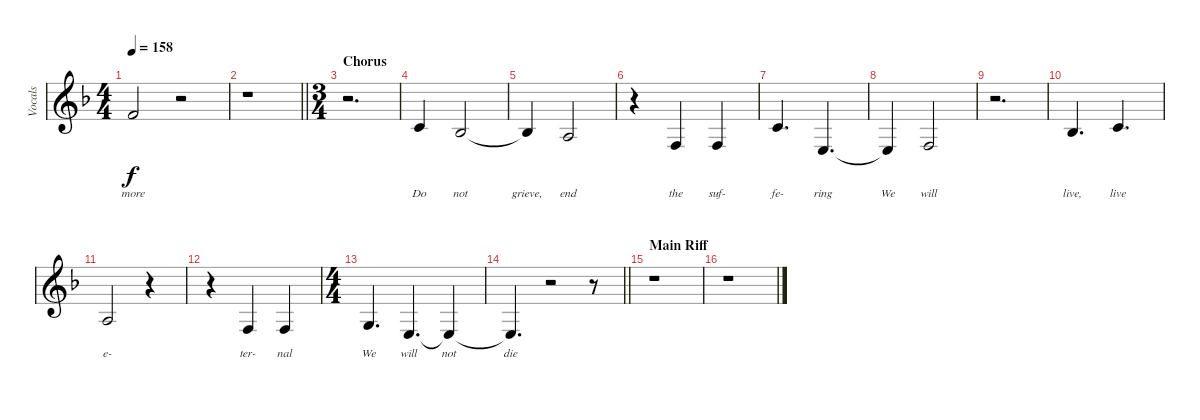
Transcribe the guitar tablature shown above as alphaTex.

\track ("Vocals" "Vocals") {instrument lead6voice}
\staff {score}
\tuning (D4 A3 F3 C3 G2 C2) {hide}
\ts (4 4)
\tempo 158
\clef g2
\ks f
8.2.2{lyrics (0 "more") lyrics (1 "") lyrics (2 "") lyrics (3 "") lyrics (4 "") dy f} r.2 |
\barLineRight lightlight
r.1 |
\ts (3 4)
\section ("" "Chorus")
r.2{d} |
7.3.4{lyrics (0 "Do") lyrics (1 "") lyrics (2 "") lyrics (3 "") lyrics (4 "")} 10.4.2{lyrics (0 "not") lyrics (1 "") lyrics (2 "") lyrics (3 "") lyrics (4 "")} |
10.4{t}.4{lyrics (0 "grieve,") lyrics (1 "") lyrics (2 "") lyrics (3 "") lyrics (4 "")} 7.4{be (custom 0 4 25 4 35 0 60 0)}.2{lyrics (0 "end") lyrics (1 "") lyrics (2 "") lyrics (3 "") lyrics (4 "")} |
r.4 10.5.4{lyrics (0 "the") lyrics (1 "") lyrics (2 "") lyrics (3 "") lyrics (4 "")} 10.5.4{lyrics (0 "suf-") lyrics (1 "") lyrics (2 "") lyrics (3 "") lyrics (4 "")} |
7.3.4{d lyrics (0 "fe-") lyrics (1 "") lyrics (2 "") lyrics (3 "") lyrics (4 "")} 9.5.4{d lyrics (0 "ring") lyrics (1 "") lyrics (2 "") lyrics (3 "") lyrics (4 "")} |
9.5{t}.4{lyrics (0 "We") lyrics (1 "") lyrics (2 "") lyrics (3 "") lyrics (4 "")} 10.5.2{lyrics (0 "will") lyrics (1 "") lyrics (2 "") lyrics (3 "") lyrics (4 "")} |
r.2{d} |
10.4.4{d lyrics (0 "live,") lyrics (1 "") lyrics (2 "") lyrics (3 "") lyrics (4 "")} 7.3.4{d lyrics (0 "live") lyrics (1 "") lyrics (2 "") lyrics (3 "") lyrics (4 "")} |
7.4{be (custom 0 4 25 4 35 0 60 0)}.2{lyrics (0 "e-") lyrics (1 "") lyrics (2 "") lyrics (3 "") lyrics (4 "")} r.4 |
r.4 10.5.4{lyrics (0 "ter-") lyrics (1 "") lyrics (2 "") lyrics (3 "") lyrics (4 "")} 10.5.4{lyrics (0 "nal") lyrics (1 "") lyrics (2 "") lyrics (3 "") lyrics (4 "")} |
\ts (4 4)
7.4.4{d lyrics (0 "We") lyrics (1 "") lyrics (2 "") lyrics (3 "") lyrics (4 "")} 9.5.4{d lyrics (0 "will") lyrics (1 "") lyrics (2 "") lyrics (3 "") lyrics (4 "")} 9.5{t}.4{lyrics (0 "not") lyrics (1 "") lyrics (2 "") lyrics (3 "") lyrics (4 "")} |
\barLineRight lightlight
9.5{t}.4{d lyrics (0 "die") lyrics (1 "") lyrics (2 "") lyrics (3 "") lyrics (4 "")} r.2 r.8 |
\section ("" "Main Riff")
r.1 |
r.1
